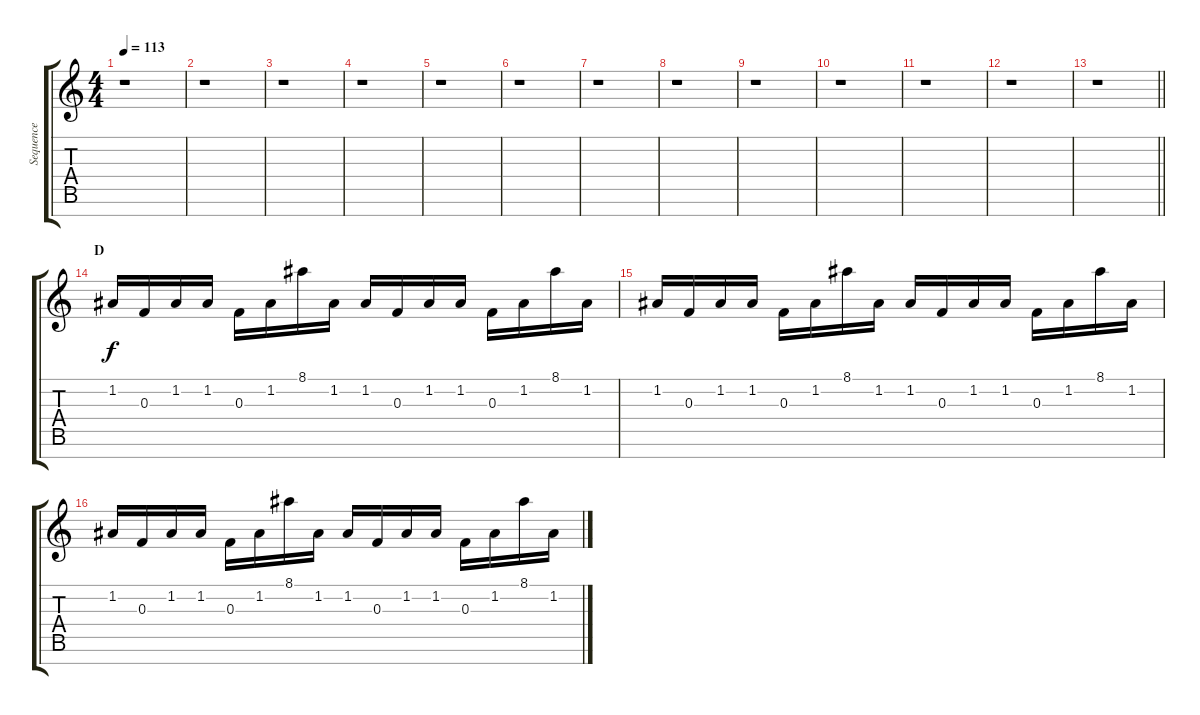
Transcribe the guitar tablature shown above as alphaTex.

\track ("Sequence" "Sequence") {instrument fx4atmosphere}
\staff {score tabs}
\tuning (D5 A4 F4 C4 G3 D3 A2) {hide}
\ts (4 4)
\tempo 113
\clef g2
\ks c
r.1{dy f} |
r.1 |
r.1 |
r.1 |
r.1 |
r.1 |
r.1 |
r.1 |
r.1 |
r.1 |
r.1 |
r.1 |
\barLineRight lightlight
r.1 |
\section ("" "D")
1.2.16 0.3.16 1.2.16 1.2.16 0.3.16 1.2.16 8.1.16 1.2.16 1.2.16 0.3.16 1.2.16 1.2.16 0.3.16 1.2.16 8.1.16 1.2.16 |
1.2.16 0.3.16 1.2.16 1.2.16 0.3.16 1.2.16 8.1.16 1.2.16 1.2.16 0.3.16 1.2.16 1.2.16 0.3.16 1.2.16 8.1.16 1.2.16 |
1.2.16 0.3.16 1.2.16 1.2.16 0.3.16 1.2.16 8.1.16 1.2.16 1.2.16 0.3.16 1.2.16 1.2.16 0.3.16 1.2.16 8.1.16 1.2.16
